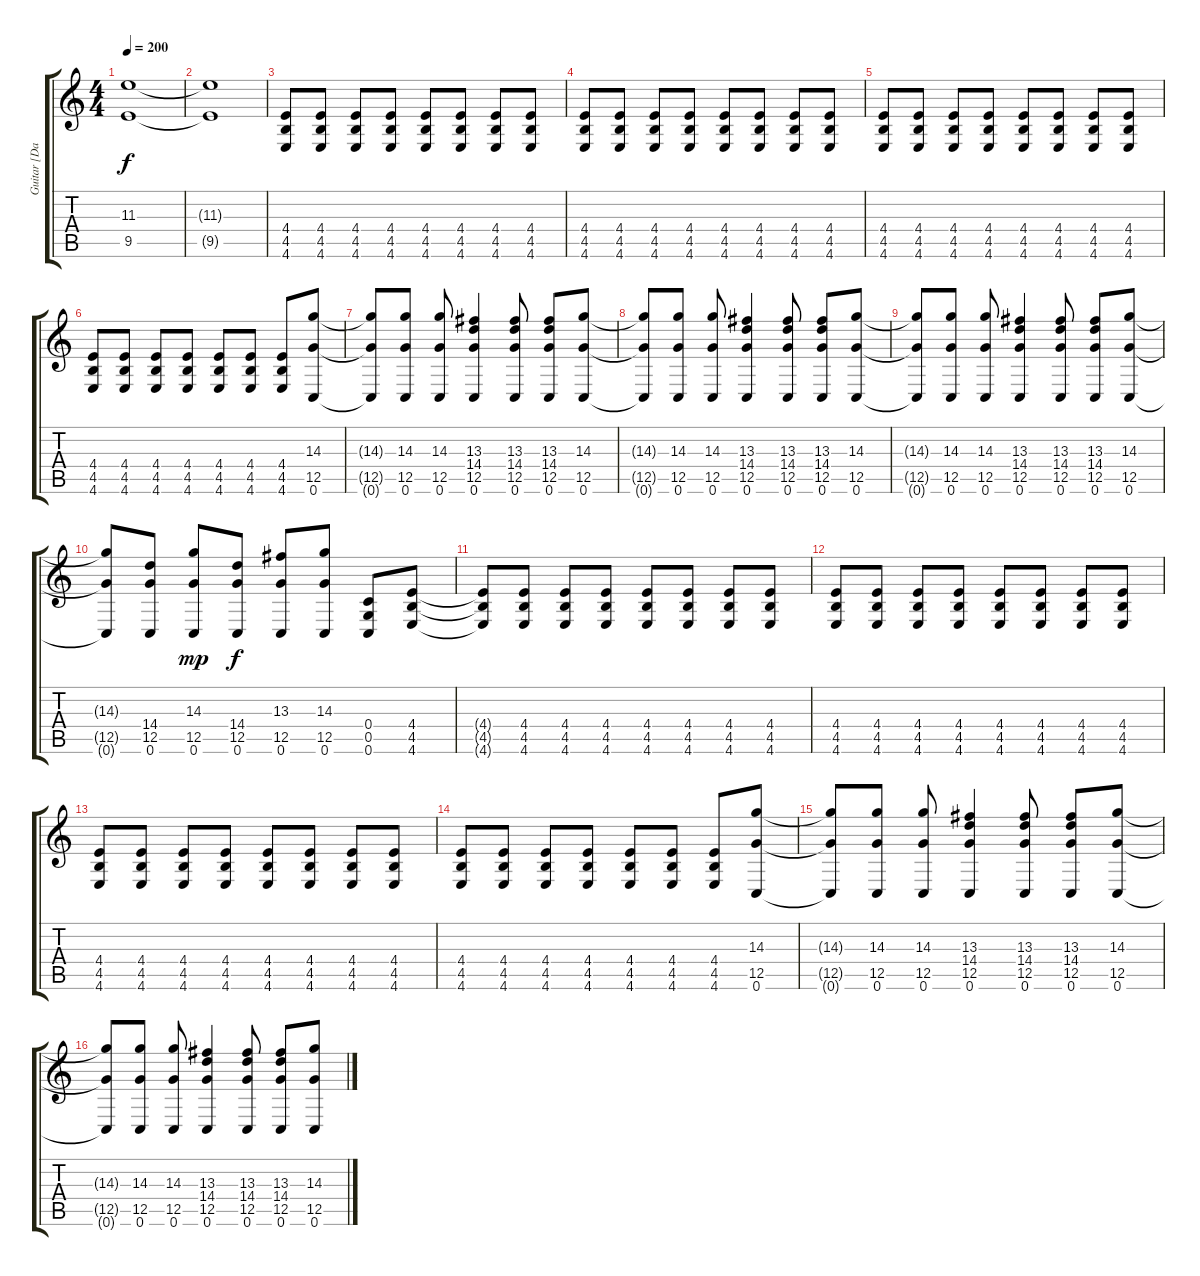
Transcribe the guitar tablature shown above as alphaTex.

\track ("Guitar [Dallas Green]" "Guitar [Da") {instrument overdrivenguitar}
\staff {score tabs}
\tuning (D4 A3 F3 C3 G2 C2) {hide}
\ts (4 4)
\tempo 200
\clef g2
\ks c
(11.3{t} 9.5{t}).1{dy f} |
(11.3{t} 9.5{t}).1 |
(4.4 4.5 4.6).8 (4.4 4.5 4.6).8 (4.4 4.5 4.6).8 (4.4 4.5 4.6).8 (4.4 4.5 4.6).8 (4.4 4.5 4.6).8 (4.4 4.5 4.6).8 (4.4 4.5 4.6).8 |
(4.4 4.5 4.6).8 (4.4 4.5 4.6).8 (4.4 4.5 4.6).8 (4.4 4.5 4.6).8 (4.4 4.5 4.6).8 (4.4 4.5 4.6).8 (4.4 4.5 4.6).8 (4.4 4.5 4.6).8 |
(4.4 4.5 4.6).8 (4.4 4.5 4.6).8 (4.4 4.5 4.6).8 (4.4 4.5 4.6).8 (4.4 4.5 4.6).8 (4.4 4.5 4.6).8 (4.4 4.5 4.6).8 (4.4 4.5 4.6).8 |
(4.4 4.5 4.6).8 (4.4 4.5 4.6).8 (4.4 4.5 4.6).8 (4.4 4.5 4.6).8 (4.4 4.5 4.6).8 (4.4 4.5 4.6).8 (4.4 4.5 4.6).8 (14.3 12.5 0.6).8 |
(14.3{t} 12.5{t} 0.6{t}).8 (14.3 12.5 0.6).8 (14.3 12.5 0.6).8 (13.3 14.4 12.5 0.6).4 (13.3 14.4 12.5 0.6).8 (13.3 14.4 12.5 0.6).8 (14.3 12.5 0.6).8 |
(14.3{t} 12.5{t} 0.6{t}).8 (14.3 12.5 0.6).8 (14.3 12.5 0.6).8 (13.3 14.4 12.5 0.6).4 (13.3 14.4 12.5 0.6).8 (13.3 14.4 12.5 0.6).8 (14.3 12.5 0.6).8 |
(14.3{t} 12.5{t} 0.6{t}).8 (14.3 12.5 0.6).8 (14.3 12.5 0.6).8 (13.3 14.4 12.5 0.6).4 (13.3 14.4 12.5 0.6).8 (13.3 14.4 12.5 0.6).8 (14.3 12.5 0.6).8 |
(14.3{t} 12.5{t} 0.6{t}).8 (14.4 12.5 0.6).8 (14.3 12.5 0.6).8{dy mp} (14.4 12.5 0.6).8{dy f} (13.3 12.5 0.6).8 (14.3 12.5 0.6).8 (0.4 0.5 0.6).8 (4.4 4.5 4.6).8 |
(4.4{t} 4.5{t} 4.6{t}).8 (4.4 4.5 4.6).8 (4.4 4.5 4.6).8 (4.4 4.5 4.6).8 (4.4 4.5 4.6).8 (4.4 4.5 4.6).8 (4.4 4.5 4.6).8 (4.4 4.5 4.6).8 |
(4.4 4.5 4.6).8 (4.4 4.5 4.6).8 (4.4 4.5 4.6).8 (4.4 4.5 4.6).8 (4.4 4.5 4.6).8 (4.4 4.5 4.6).8 (4.4 4.5 4.6).8 (4.4 4.5 4.6).8 |
(4.4 4.5 4.6).8 (4.4 4.5 4.6).8 (4.4 4.5 4.6).8 (4.4 4.5 4.6).8 (4.4 4.5 4.6).8 (4.4 4.5 4.6).8 (4.4 4.5 4.6).8 (4.4 4.5 4.6).8 |
(4.4 4.5 4.6).8 (4.4 4.5 4.6).8 (4.4 4.5 4.6).8 (4.4 4.5 4.6).8 (4.4 4.5 4.6).8 (4.4 4.5 4.6).8 (4.4 4.5 4.6).8 (14.3 12.5 0.6).8 |
(14.3{t} 12.5{t} 0.6{t}).8 (14.3 12.5 0.6).8 (14.3 12.5 0.6).8 (13.3 14.4 12.5 0.6).4 (13.3 14.4 12.5 0.6).8 (13.3 14.4 12.5 0.6).8 (14.3 12.5 0.6).8 |
(14.3{t} 12.5{t} 0.6{t}).8 (14.3 12.5 0.6).8 (14.3 12.5 0.6).8 (13.3 14.4 12.5 0.6).4 (13.3 14.4 12.5 0.6).8 (13.3 14.4 12.5 0.6).8 (14.3 12.5 0.6).8
